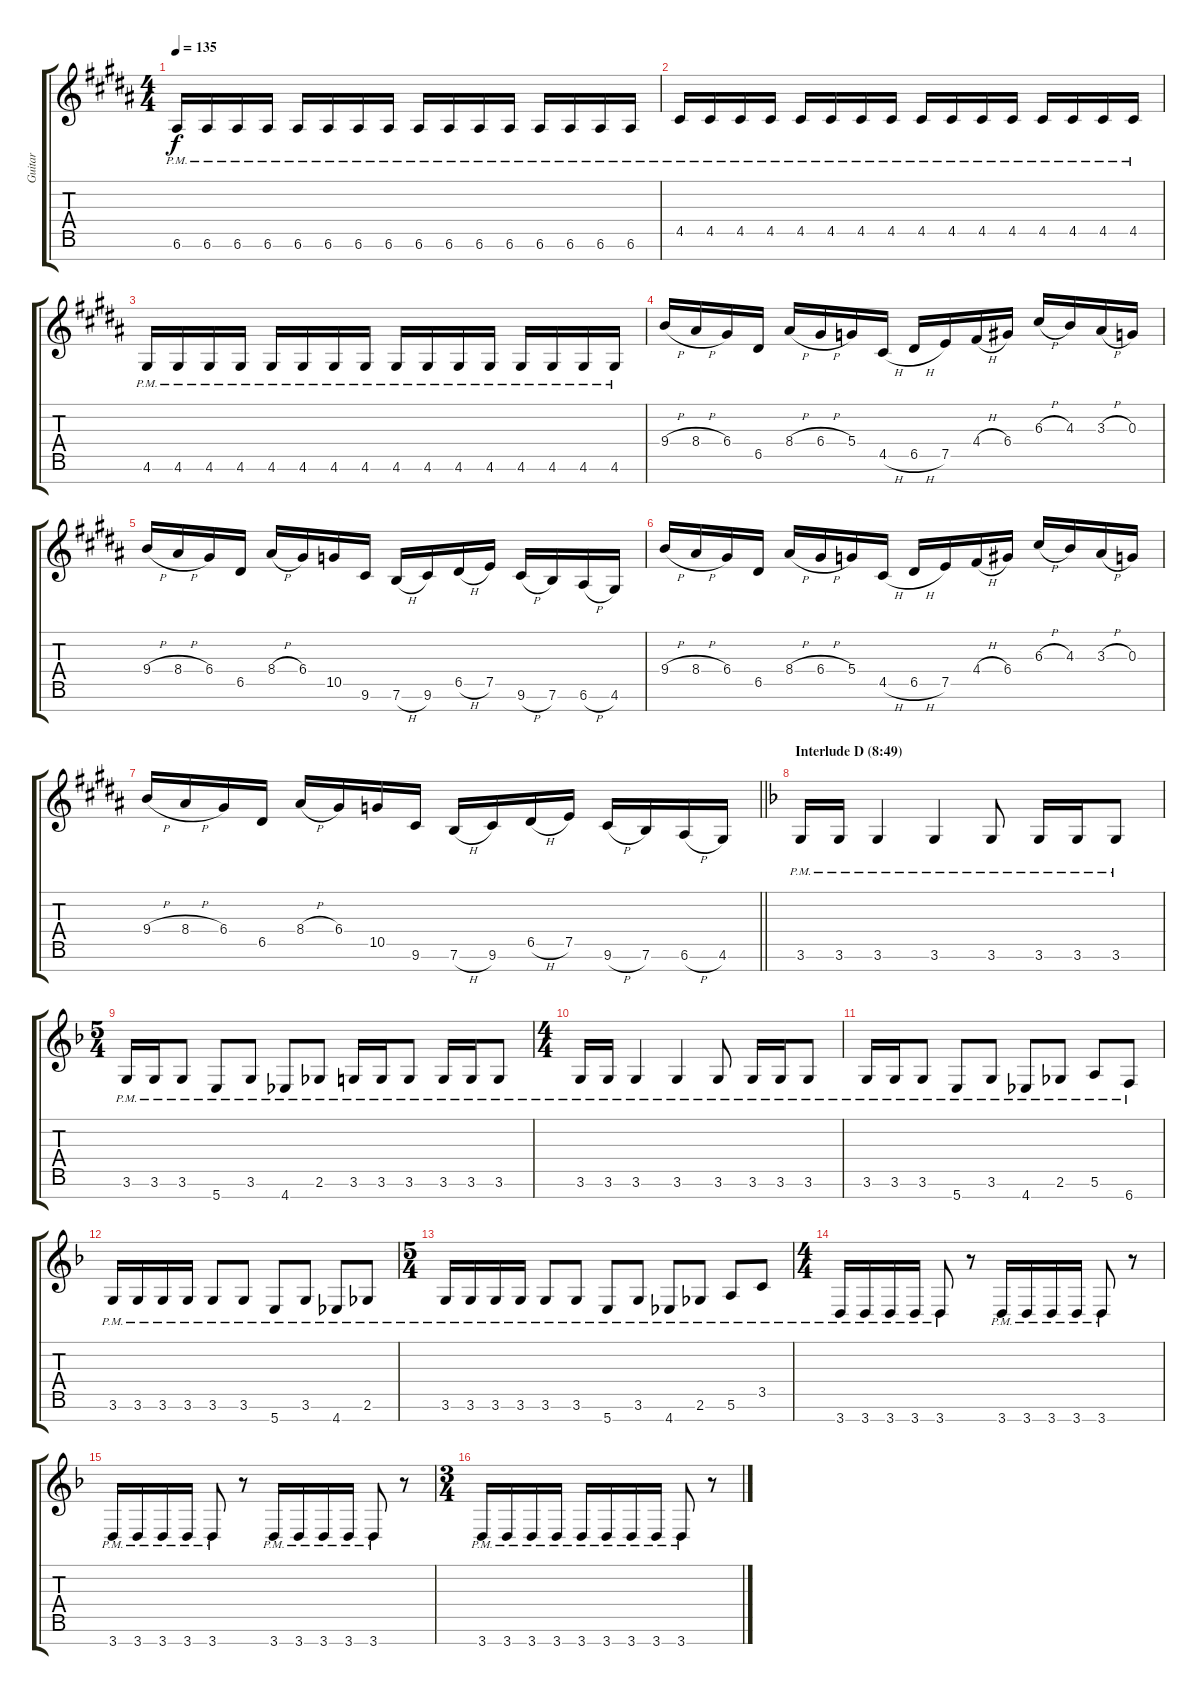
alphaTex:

\track ("Guitar" "Guitar") {instrument distortionguitar}
\staff {score tabs}
\tuning (E4 B3 G3 D3 A2 E2 B1) {hide}
\ts (4 4)
\tempo 135
\clef g2
\ks g#minor
6.6{pm}.16{dy f} 6.6{pm}.16 6.6{pm}.16 6.6{pm}.16 6.6{pm}.16 6.6{pm}.16 6.6{pm}.16 6.6{pm}.16 6.6{pm}.16 6.6{pm}.16 6.6{pm}.16 6.6{pm}.16 6.6{pm}.16 6.6{pm}.16 6.6{pm}.16 6.6{pm}.16 |
4.5{pm}.16 4.5{pm}.16 4.5{pm}.16 4.5{pm}.16 4.5{pm}.16 4.5{pm}.16 4.5{pm}.16 4.5{pm}.16 4.5{pm}.16 4.5{pm}.16 4.5{pm}.16 4.5{pm}.16 4.5{pm}.16 4.5{pm}.16 4.5{pm}.16 4.5{pm}.16 |
4.6{pm}.16 4.6{pm}.16 4.6{pm}.16 4.6{pm}.16 4.6{pm}.16 4.6{pm}.16 4.6{pm}.16 4.6{pm}.16 4.6{pm}.16 4.6{pm}.16 4.6{pm}.16 4.6{pm}.16 4.6{pm}.16 4.6{pm}.16 4.6{pm}.16 4.6{pm}.16 |
9.4{h}.16 8.4{h}.16 6.4.16 6.5.16 8.4{h}.16 6.4{h}.16 5.4.16 4.5{h}.16 6.5{h}.16 7.5.16 4.4{h}.16 6.4.16 6.3{h}.16 4.3.16 3.3{h}.16 0.3.16 |
9.4{h}.16 8.4{h}.16 6.4.16 6.5.16 8.4{h}.16 6.4.16 10.5.16 9.6.16 7.6{h}.16 9.6.16 6.5{h}.16 7.5.16 9.6{h}.16 7.6.16 6.6{h}.16 4.6.16 |
9.4{h}.16 8.4{h}.16 6.4.16 6.5.16 8.4{h}.16 6.4{h}.16 5.4.16 4.5{h}.16 6.5{h}.16 7.5.16 4.4{h}.16 6.4.16 6.3{h}.16 4.3.16 3.3{h}.16 0.3.16 |
\barLineRight lightlight
9.4{h}.16 8.4{h}.16 6.4.16 6.5.16 8.4{h}.16 6.4.16 10.5.16 9.6.16 7.6{h}.16 9.6.16 6.5{h}.16 7.5.16 9.6{h}.16 7.6.16 6.6{h}.16 4.6.16 |
\section ("" "Interlude D (8:49)")
\ks dminor
3.6{pm}.16 3.6{pm}.16 3.6{pm}.4 3.6{pm}.4 3.6{pm}.8 3.6{pm}.16 3.6{pm}.16 3.6{pm}.8 |
\ts (5 4)
3.6{pm}.16 3.6{pm}.16 3.6{pm}.8 5.7{pm}.8{balance 15} 3.6{pm}.8 4.7{pm}.8 2.6{pm}.8 3.6{pm}.16{balance 10} 3.6{pm}.16 3.6{pm}.8 3.6{pm}.16 3.6{pm}.16 3.6{pm}.8 |
\ts (4 4)
3.6{pm}.16 3.6{pm}.16 3.6{pm}.4 3.6{pm}.4 3.6{pm}.8 3.6{pm}.16 3.6{pm}.16 3.6{pm}.8 |
3.6{pm}.16 3.6{pm}.16 3.6{pm}.8 5.7{pm}.8{balance 15} 3.6{pm}.8 4.7{pm}.8 2.6{pm}.8 5.6{pm}.8 6.7{pm}.8 |
3.6{pm}.16{balance 10} 3.6{pm}.16 3.6{pm}.16 3.6{pm}.16 3.6{pm}.8 3.6{pm}.8 5.7{pm}.8{balance 15} 3.6{pm}.8 4.7{pm}.8 2.6{pm}.8 |
\ts (5 4)
3.6{pm}.16{balance 10} 3.6{pm}.16 3.6{pm}.16 3.6{pm}.16 3.6{pm}.8 3.6{pm}.8 5.7{pm}.8{balance 15} 3.6{pm}.8 4.7{pm}.8 2.6{pm}.8 5.6{pm}.8 3.5{pm}.8 |
\ts (4 4)
3.7{pm}.16{balance 10} 3.7{pm}.16 3.7{pm}.16 3.7{pm}.16 3.7{pm}.8 r.8 3.7{pm}.16 3.7{pm}.16 3.7{pm}.16 3.7{pm}.16 3.7{pm}.8 r.8 |
3.7{pm}.16 3.7{pm}.16 3.7{pm}.16 3.7{pm}.16 3.7{pm}.8 r.8 3.7{pm}.16 3.7{pm}.16 3.7{pm}.16 3.7{pm}.16 3.7{pm}.8 r.8 |
\ts (3 4)
3.7{pm}.16 3.7{pm}.16 3.7{pm}.16 3.7{pm}.16 3.7{pm}.16 3.7{pm}.16 3.7{pm}.16 3.7{pm}.16 3.7{pm}.8 r.8
